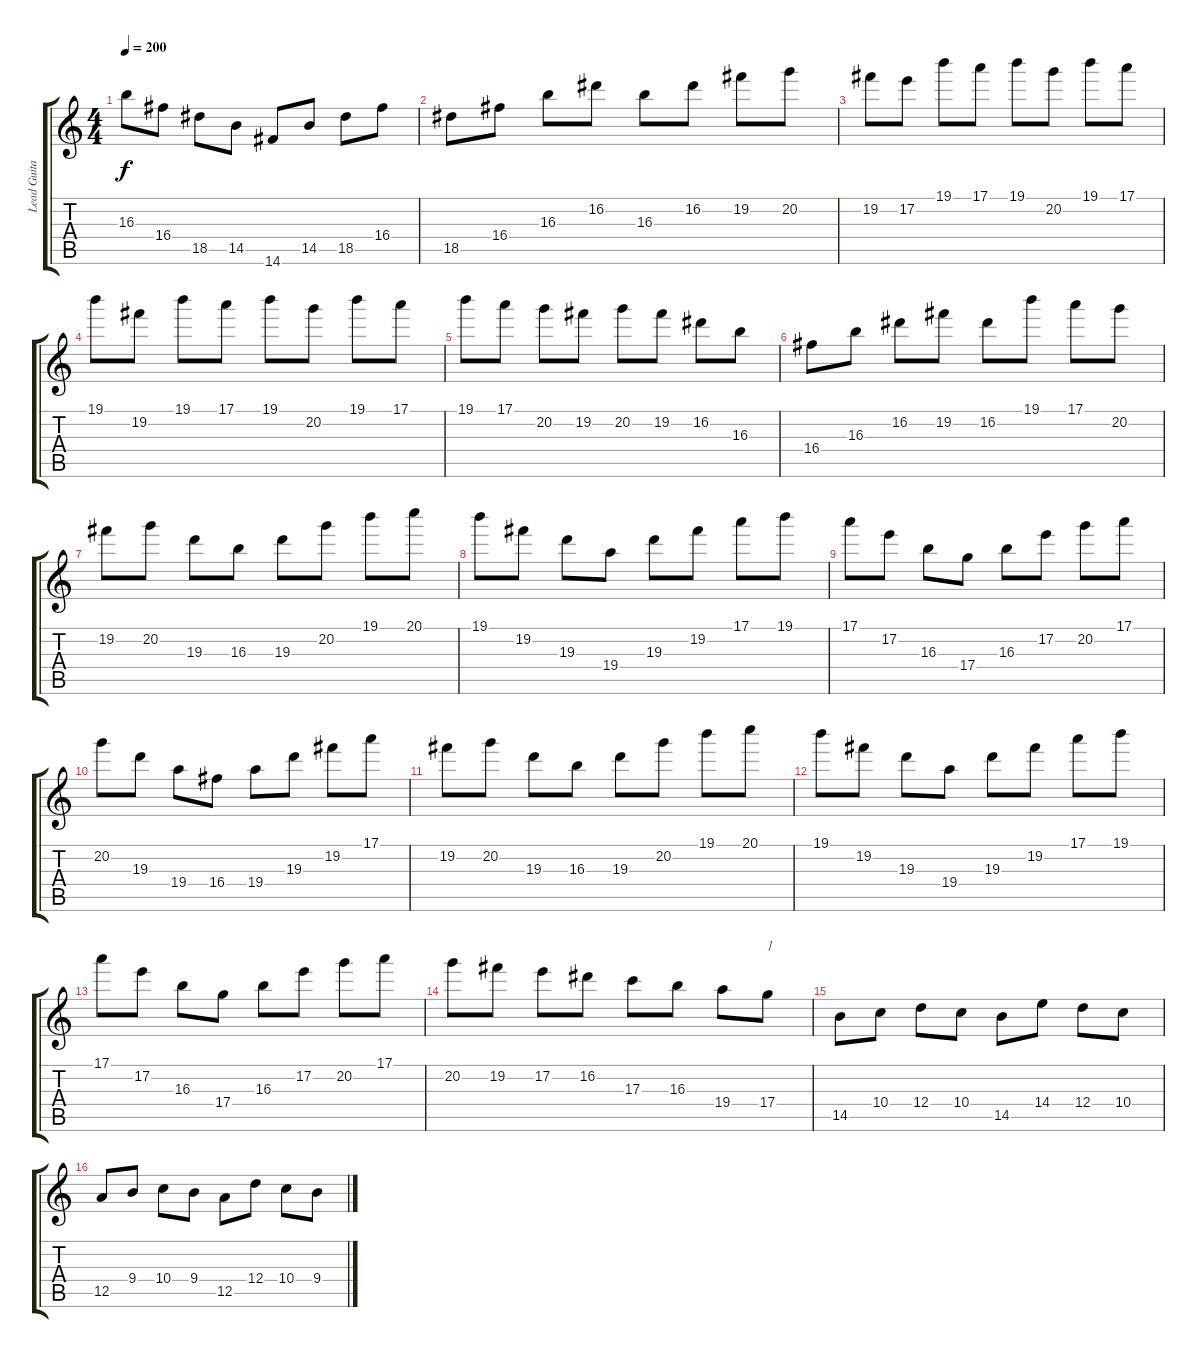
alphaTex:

\track ("Lead Guitar 2" "Lead Guita") {instrument distortionguitar}
\staff {score tabs}
\tuning (E4 B3 G3 D3 A2 E2) {hide}
\ts (4 4)
\tempo 200
\clef g2
\ks c
16.3.8{dy f} 16.4.8 18.5.8 14.5.8 14.6.8 14.5.8 18.5.8 16.4.8 |
18.5.8 16.4.8 16.3.8 16.2.8 16.3.8 16.2.8 19.2.8 20.2.8 |
19.2.8 17.2.8 19.1.8 17.1.8 19.1.8 20.2.8 19.1.8 17.1.8 |
19.1.8 19.2.8 19.1.8 17.1.8 19.1.8 20.2.8 19.1.8 17.1.8 |
19.1.8 17.1.8 20.2.8 19.2.8 20.2.8 19.2.8 16.2.8 16.3.8 |
16.4.8 16.3.8 16.2.8 19.2.8 16.2.8 19.1.8 17.1.8 20.2.8 |
19.2.8 20.2.8 19.3.8 16.3.8 19.3.8 20.2.8 19.1.8 20.1.8 |
19.1.8 19.2.8 19.3.8 19.4.8 19.3.8 19.2.8 17.1.8 19.1.8 |
17.1.8 17.2.8 16.3.8 17.4.8 16.3.8 17.2.8 20.2.8 17.1.8 |
20.2.8 19.3.8 19.4.8 16.4.8 19.4.8 19.3.8 19.2.8 17.1.8 |
19.2.8 20.2.8 19.3.8 16.3.8 19.3.8 20.2.8 19.1.8 20.1.8 |
19.1.8 19.2.8 19.3.8 19.4.8 19.3.8 19.2.8 17.1.8 19.1.8 |
17.1.8 17.2.8 16.3.8 17.4.8 16.3.8 17.2.8 20.2.8 17.1.8 |
20.2.8 19.2.8 17.2.8 16.2.8 17.3.8 16.3.8 19.4.8 17.4.8{txt "]"} |
14.5.8{volume 12} 10.4.8 12.4.8 10.4.8 14.5.8 14.4.8 12.4.8 10.4.8 |
12.5.8 9.4.8 10.4.8 9.4.8 12.5.8 12.4.8 10.4.8 9.4.8
